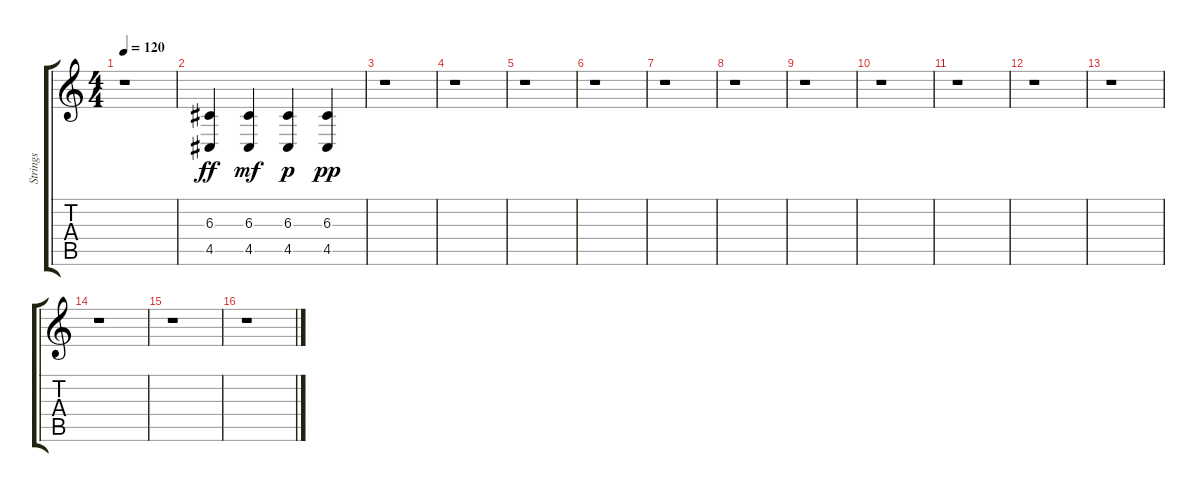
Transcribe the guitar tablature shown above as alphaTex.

\track ("Strings" "Strings") {instrument pizzicatostrings}
\staff {score tabs}
\tuning (E4 B3 G3 D3 A2 E2) {hide}
\ts (4 4)
\tempo 120
\clef g2
\ks c
r.1{dy pp} |
(6.3 4.5).4{dy ff} (6.3 4.5).4{dy mf} (6.3 4.5).4{dy p} (6.3 4.5).4{dy pp} |
r.1 |
r.1 |
r.1 |
r.1 |
r.1 |
r.1 |
r.1 |
r.1 |
r.1 |
r.1 |
r.1 |
r.1 |
r.1 |
r.1
